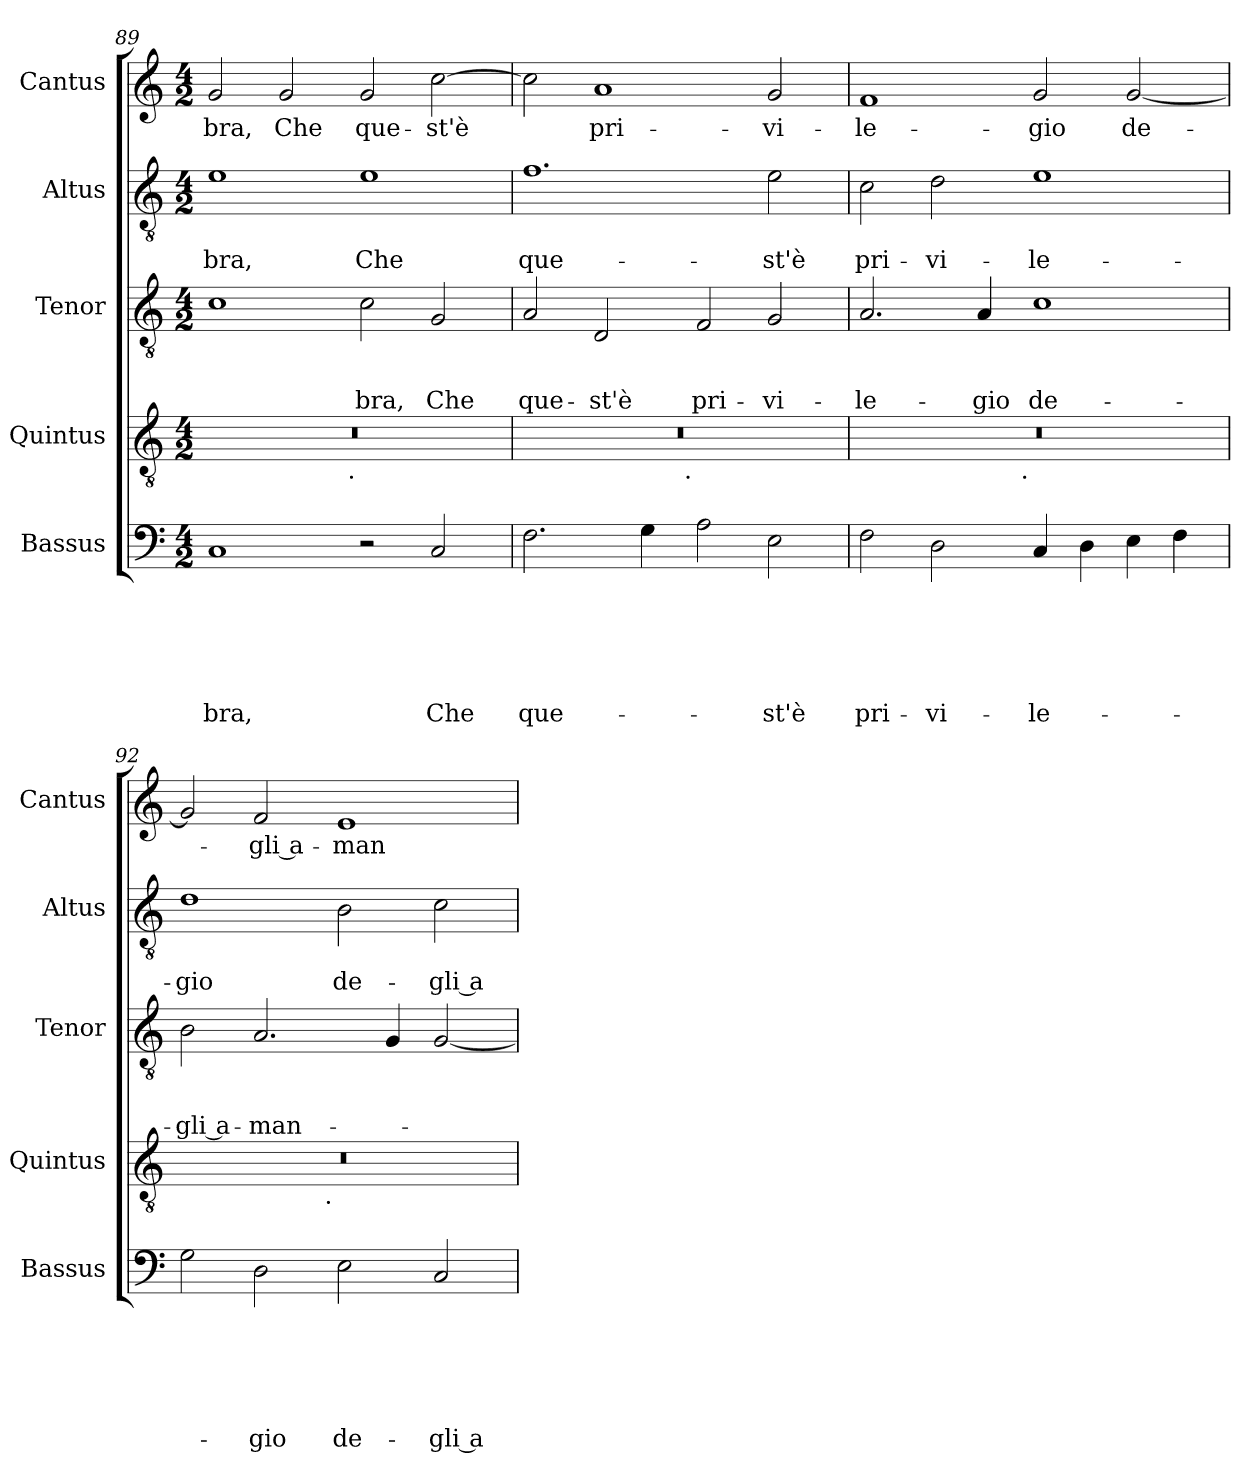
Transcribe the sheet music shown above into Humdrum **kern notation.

**kern	**text	**text	**text	**text	**text	**text	**kern	**kern	**text	**text	**text	**kern	**text	**text	**kern	**text
*part5	*part5	*part5	*part5	*part5	*part5	*part5	*part4	*part3	*part3	*part3	*part3	*part2	*part2	*part2	*part1	*part1
*staff5	*staff5	*staff5	*staff5	*staff5	*staff5	*staff5	*staff4	*staff3	*staff3	*staff3	*staff3	*staff2	*staff2	*staff2	*staff1	*staff1
*I"Bassus	*	*	*	*	*	*	*I"Quintus	*I"Tenor	*	*	*	*I"Altus	*	*	*I"Cantus	*
*I'Bassus	*	*	*	*	*	*	*I'Quintus	*I'Tenor	*	*	*	*I'Altus	*	*	*I'Cantus	*
*clefF4	*	*	*	*	*	*	*clefGv2	*clefGv2	*	*	*	*clefGv2	*	*	*clefG2	*
*k[]	*	*	*	*	*	*	*k[]	*k[]	*	*	*	*k[]	*	*	*k[]	*
*C:	*	*	*	*	*	*	*C:	*C:	*	*	*	*C:	*	*	*C:	*
*M4/2	*	*	*	*	*	*	*M4/2	*M4/2	*	*	*	*M4/2	*	*	*M4/2	*
=89	=89	=89	=89	=89	=89	=89	=89	=89	=89	=89	=89	=89	=89	=89	=89	=89
!	!	!	!	!	!	!LO:LY:b	!	!	!	!	!	!	!	!LO:LY:b	!	!LO:LY:b
*	*	*	*	*	*	*	*^	*	*	*	*	*	*	*	*	*
1C	.	.	.	.	.	-bra,	0r	2ryy	1c	.	.	.	1e	.	-bra,	2g/	-bra,
!	!	!	!	!	!	!	!	!	!	!	!	!	!	!	!	!	!LO:LY:b
.	.	.	.	.	.	.	.	4...ryy	.	.	.	.	.	.	.	2g/	Che
!	!	!	!	!	!	!	!	!LO:TX:b:t=.	!	!	!	!	!	!	!	!	!
.	.	.	.	.	.	.	.	1ryy	.	.	.	.	.	.	.	.	.
!	!	!	!	!	!	!	!	!	!	!	!	!LO:LY:b	!	!	!LO:LY:b	!	!LO:LY:b
2r	.	.	.	.	.	.	.	.	2c\	.	.	-bra,	1e	.	Che	2g/	que-
!	!	!	!	!	!	!LO:LY:b	!	!	!	!	!	!LO:LY:b	!	!	!	!	!LO:LY:b
2C/	.	.	.	.	.	Che	.	.	2G/	.	.	Che	.	.	.	[>2cc\	-st'è
.	.	.	.	.	.	.	.	32ryy	.	.	.	.	.	.	.	.	.
=90	=90	=90	=90	=90	=90	=90	=90	=90	=90	=90	=90	=90	=90	=90	=90	=90	=90
!	!	!	!	!	!	!LO:LY:b	!	!	!	!	!	!LO:LY:b	!	!	!LO:LY:b	!	!
2.F\	.	.	.	.	.	que-	0r	2ryy	2A/	.	.	que-	1.f	.	que-	2cc\]	.
!	!	!	!	!	!	!	!	!	!	!	!	!LO:LY:b	!	!	!	!	!LO:LY:b
.	.	.	.	.	.	.	.	4...ryy	2D/	.	.	-st'è	.	.	.	1a	pri-
4G\	.	.	.	.	.	.	.	.	.	.	.	.	.	.	.	.	.
!	!	!	!	!	!	!	!	!LO:TX:b:t=.	!	!	!	!	!	!	!	!	!
.	.	.	.	.	.	.	.	1ryy	.	.	.	.	.	.	.	.	.
!	!	!	!	!	!	!	!	!	!	!	!	!LO:LY:b	!	!	!	!	!
2A\	.	.	.	.	.	.	.	.	2F/	.	.	pri-	.	.	.	.	.
!	!	!	!	!	!	!LO:LY:b	!	!	!	!	!	!LO:LY:b	!	!	!LO:LY:b	!	!LO:LY:b
2E\	.	.	.	.	.	-st'è	.	.	2G/	.	.	-vi-	2e\	.	-st'è	2g/	-vi-
.	.	.	.	.	.	.	.	32ryy	.	.	.	.	.	.	.	.	.
=91	=91	=91	=91	=91	=91	=91	=91	=91	=91	=91	=91	=91	=91	=91	=91	=91	=91
!	!	!	!	!	!	!LO:LY:b	!	!	!	!	!	!LO:LY:b	!	!	!LO:LY:b	!	!LO:LY:b
2F\	.	.	.	.	.	pri-	0r	2ryy	2.A/	.	.	-le-	2c\	.	pri-	1f	-le-
!	!	!	!	!	!	!LO:LY:b	!	!	!	!	!	!	!	!	!LO:LY:b	!	!
2D\	.	.	.	.	.	-vi-	.	4...ryy	.	.	.	.	2d\	.	-vi-	.	.
!	!	!	!	!	!	!	!	!	!	!	!	!LO:LY:b	!	!	!	!	!
.	.	.	.	.	.	.	.	.	4A/	.	.	-gio	.	.	.	.	.
!	!	!	!	!	!	!	!	!LO:TX:b:t=.	!	!	!	!	!	!	!	!	!
.	.	.	.	.	.	.	.	1ryy	.	.	.	.	.	.	.	.	.
!	!	!	!	!	!	!LO:LY:b	!	!	!	!	!	!LO:LY:b	!	!	!LO:LY:b	!	!LO:LY:b
4C/	.	.	.	.	.	-le-	.	.	1c	.	.	de-	1e	.	-le-	2g/	-gio
4D\	.	.	.	.	.	.	.	.	.	.	.	.	.	.	.	.	.
!	!	!	!	!	!	!	!	!	!	!	!	!	!	!	!	!	!LO:LY:b
4E\	.	.	.	.	.	.	.	.	.	.	.	.	.	.	.	[<2g/	de-
4F\	.	.	.	.	.	.	.	.	.	.	.	.	.	.	.	.	.
.	.	.	.	.	.	.	.	32ryy	.	.	.	.	.	.	.	.	.
=92	=92	=92	=92	=92	=92	=92	=92	=92	=92	=92	=92	=92	=92	=92	=92	=92	=92
!	!	!	!	!	!	!	!	!	!	!	!	!LO:LY:b:rj	!	!	!LO:LY:b	!	!
2G\	.	.	.	.	.	.	0r	2ryy	2B\	.	.	-gli a-	1d	.	-gio	2g/]	.
!	!	!	!	!	!	!LO:LY:b	!	!	!	!	!	!LO:LY:b	!	!	!	!	!LO:LY:b:rj
2D\	.	.	.	.	.	-gio	.	4...ryy	2.A/	.	.	-man-	.	.	.	2f/	-gli a-
!	!	!	!	!	!	!	!	!LO:TX:b:t=.	!	!	!	!	!	!	!	!	!
.	.	.	.	.	.	.	.	1ryy	.	.	.	.	.	.	.	.	.
!	!	!	!	!	!	!LO:LY:b	!	!	!	!	!	!	!	!	!LO:LY:b	!	!LO:LY:b
2E\	.	.	.	.	.	de-	.	.	.	.	.	.	2B\	.	de-	1e	-man-
.	.	.	.	.	.	.	.	.	4G/	.	.	.	.	.	.	.	.
!	!	!	!	!	!	!LO:LY:b:rj	!	!	!	!	!	!	!	!	!LO:LY:b:rj	!	!
2C/	.	.	.	.	.	-gli a-	.	.	[<2G/	.	.	.	2c\	.	-gli a-	.	.
.	.	.	.	.	.	.	.	32ryy	.	.	.	.	.	.	.	.	.
*	*	*	*	*	*	*	*v	*v	*	*	*	*	*	*	*	*	*
=	=	=	=	=	=	=	=	=	=	=	=	=	=	=	=	=
*-	*-	*-	*-	*-	*-	*-	*-	*-	*-	*-	*-	*-	*-	*-	*-	*-
